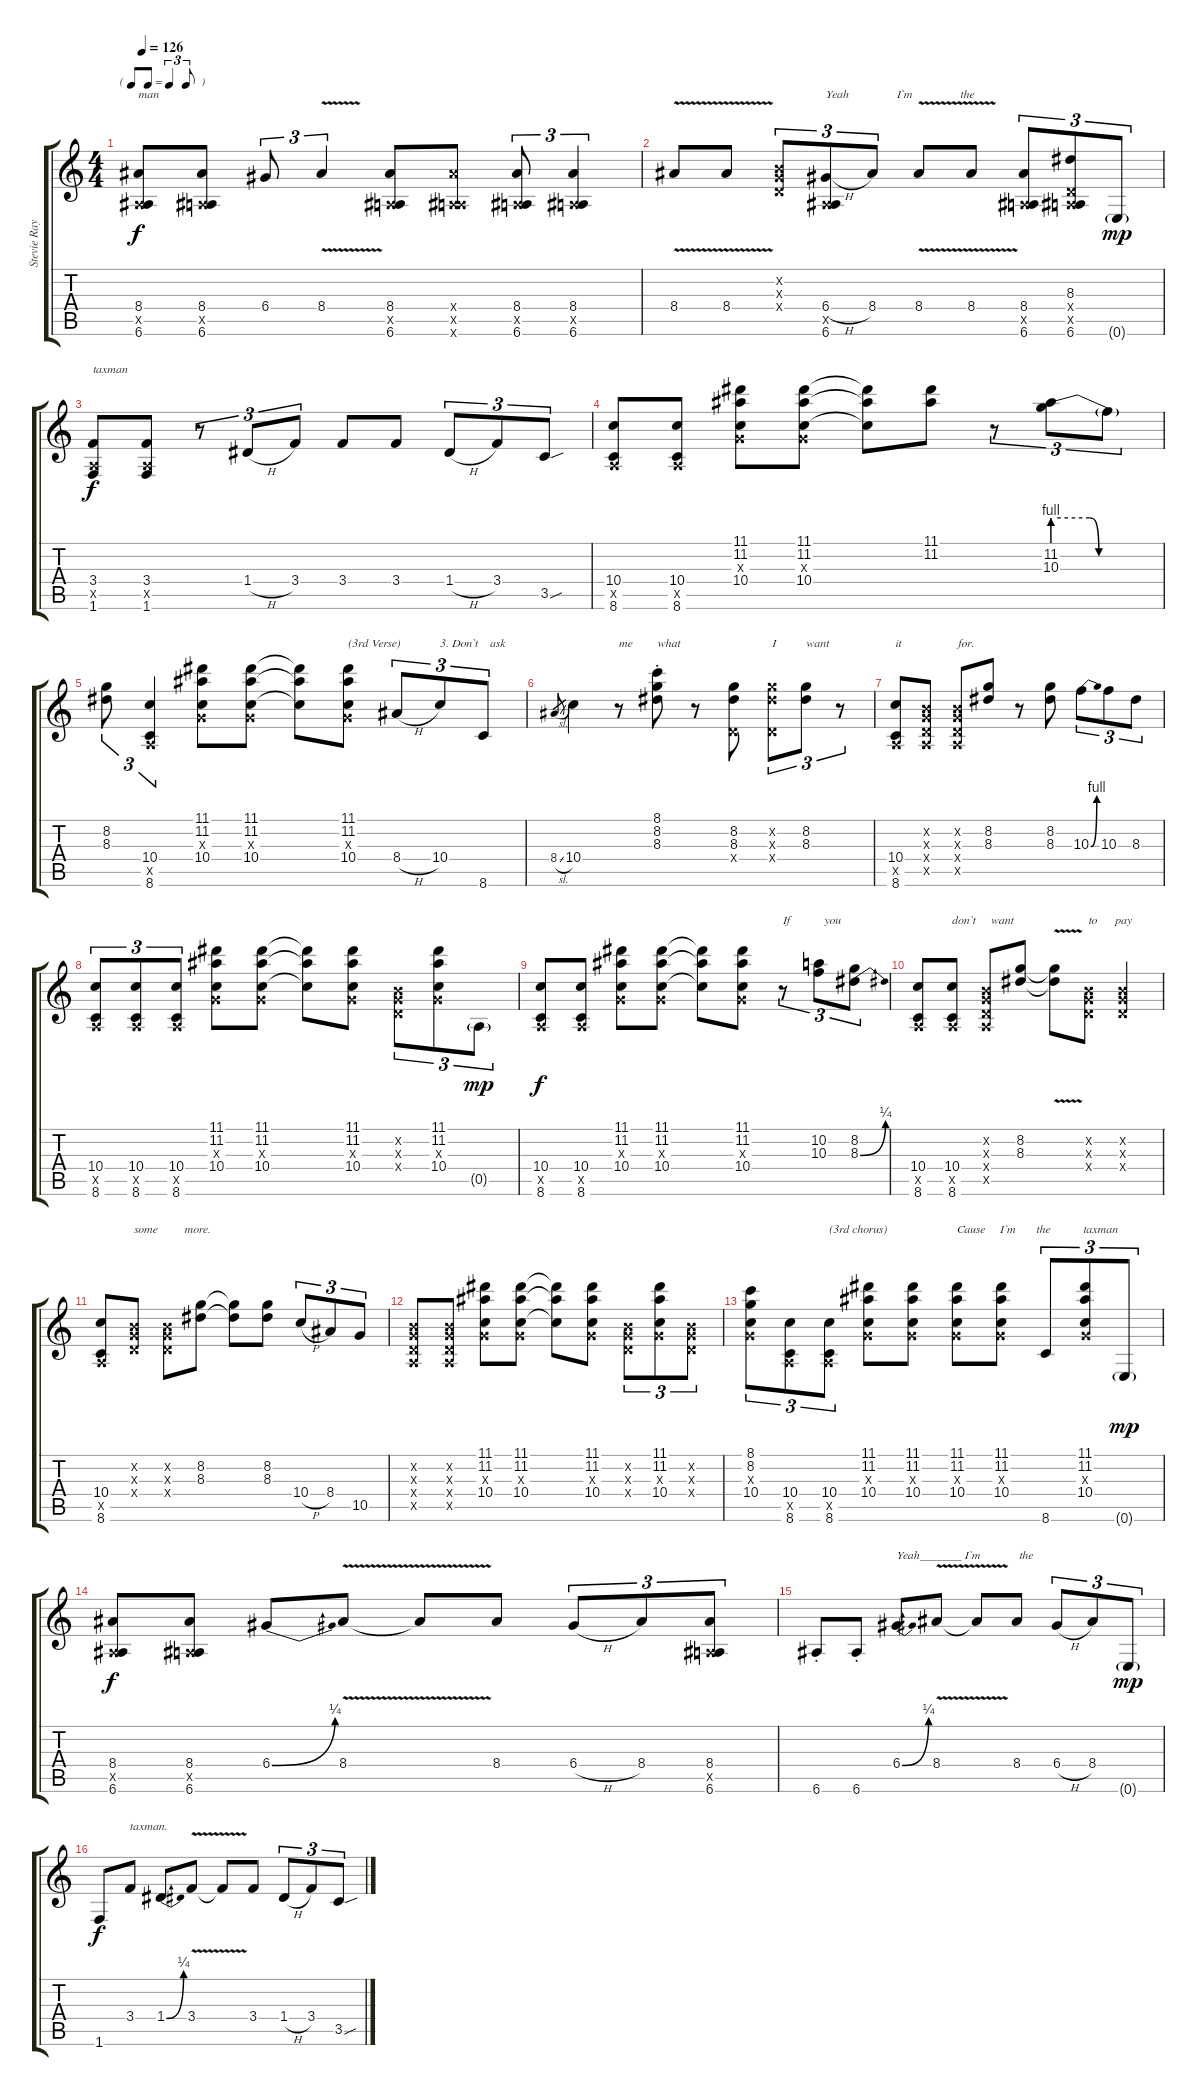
\track ("Stevie Ray Vaughan" "Stevie Ray") {instrument distortionguitar}
\staff {score tabs}
\tuning (E4 B3 G3 D3 A2 E2) {hide}
\ts (4 4)
\tf triplet8th
\tempo 126
\clef g2
\ks c
(8.4 0.5{x} 6.6).8{txt "man" dy f} (8.4 0.5{x} 6.6).8 6.4.8{tu (3 2)} 8.4{v}.4{tu (3 2)} (8.4 0.5{x} 6.6).8 (8.4{x} 0.5{x} 6.6{x}).8 (8.4 0.5{x} 6.6).8{tu (3 2)} (8.4 0.5{x} 6.6).4{tu (3 2)} |
8.4{v}.8 8.4{v}.8 (0.2{x} 0.3{x} 0.4{x}).8{tu (3 2)} (6.4{h} 0.5{x} 6.6).8{tu (3 2) txt "Yeah                I`m                the"} 8.4.8{tu (3 2)} 8.4{v}.8 8.4{v}.8 (8.4 0.5{x} 6.6).8{tu (3 2)} (8.3 0.4{x} 0.5{x} 6.6).8{tu (3 2)} 0.6{g}.8{tu (3 2) dy mp} |
(3.4 0.5{x} 1.6).8{txt "taxman" dy f} (3.4 0.5{x} 1.6).8 r.8{tu (3 2)} 1.4{h}.8{tu (3 2)} 3.4.8{tu (3 2)} 3.4.8 3.4.8 1.4{h}.8{tu (3 2)} 3.4.8{tu (3 2)} 3.5{sou}.8{tu (3 2)} |
(10.4 0.5{x} 8.6).8 (10.4 0.5{x} 8.6).8 (11.1 11.2 0.3{x} 10.4).8 (11.1 11.2 0.3{x} 10.4).8 (11.1{t} 11.2{t} 10.4{t}).8 (11.1 11.2).8 r.8{tu (3 2)} (11.2 10.3{be (custom 0 4 20 4 25 0 60 0)}).8{tu (3 2)} 10.3{t}.8{tu (3 2)} |
(8.2 8.3).8{tu (3 2)} (10.4 0.5{x} 8.6).4{tu (3 2)} (11.1 11.2 0.3{x} 10.4).8 (11.1 11.2 0.3{x} 10.4).8 (11.1{t} 11.2{t} 10.4{t}).8 (11.1 11.2 0.3{x} 10.4).8{txt "(3rd Verse)"} 8.4{h}.8{tu (3 2)} 10.4.8{tu (3 2) txt "3. Don`t    ask"} 8.6.8{tu (3 2)} |
8.4{sl}.8{gr} 10.4.4 r.8{txt "me "} (8.1{st} 8.2 8.3).8{txt "what"} r.8 (8.2 8.3 0.4{x}).8 (8.2{x} 8.3{x} 0.4{x}).8{tu (3 2) txt "I          want"} (8.2 8.3).8{tu (3 2)} r.8{tu (3 2)} |
(10.4 0.5{x} 8.6).8{txt "it "} (0.2{x} 0.3{x} 0.4{x} 0.5{x}).8 (0.2{x} 0.3{x} 0.4{x} 0.5{x}).8{txt "for."} (8.2 8.3).8 r.8 (8.2 8.3).8 10.3{be (bend 0 0 60 4)}.8{tu (3 2)} 10.3.8{tu (3 2)} 8.3.8{tu (3 2)} |
(10.4 0.5{x} 8.6).8{tu (3 2)} (10.4 0.5{x} 8.6).8{tu (3 2)} (10.4 0.5{x} 8.6).8{tu (3 2)} (11.1 11.2 0.3{x} 10.4).8 (11.1 11.2 0.3{x} 10.4).8 (11.1{t} 11.2{t} 10.4{t}).8 (11.1 11.2 0.3{x} 10.4).8 (0.2{x} 0.3{x} 0.4{x}).8{tu (3 2)} (11.1 11.2 0.3{x} 10.4).8{tu (3 2)} 0.5{g}.8{tu (3 2) dy mp} |
(10.4 0.5{x} 8.6).8{dy f} (10.4 0.5{x} 8.6).8 (11.1 11.2 0.3{x} 10.4).8 (11.1 11.2 0.3{x} 10.4).8 (11.1{t} 11.2{t} 10.4{t}).8 (11.1 11.2 0.3{x} 10.4).8 r.8{tu (3 2) txt "If           you"} (10.2 10.3).8{tu (3 2)} (8.2 8.3{be (bend 0 0 60 1)}).8{tu (3 2)} |
(10.4 0.5{x} 8.6).8 (10.4 0.5{x} 8.6).8{txt "don`t     want"} (0.2{x} 0.3{x} 0.4{x} 0.5{x}).8 (8.2 8.3).8 (8.2{v t} 8.3{v t}).8 (0.2{x} 0.3{x} 0.4{x}).8{txt "to      pay"} (0.2{x} 0.3{x} 0.4{x}).4 |
(10.4 0.5{x} 8.6).8 (0.2{x} 0.3{x} 0.4{x}).8{txt "some         more."} (0.2{x} 0.3{x} 0.4{x}).8 (8.2 8.3).8 (8.2{t} 8.3{t}).8 (8.2 8.3).8 10.4{h}.8{tu (3 2)} 8.4.8{tu (3 2)} 10.5.8{tu (3 2)} |
(0.2{x} 0.3{x} 0.4{x} 0.5{x}).8 (0.2{x} 0.3{x} 0.4{x} 0.5{x}).8 (11.1 11.2 0.3{x} 10.4).8 (11.1 11.2 0.3{x} 10.4).8 (11.1{t} 11.2{t} 10.4{t}).8 (11.1 11.2 0.3{x} 10.4).8 (0.2{x} 0.3{x} 0.4{x}).8{tu (3 2)} (11.1 11.2 0.3{x} 10.4).8{tu (3 2)} (0.2{x} 0.3{x} 0.4{x}).8{tu (3 2)} |
(8.1 8.2 0.3{x} 10.4).8{tu (3 2)} (10.4 0.5{x} 8.6).8{tu (3 2)} (10.4 0.5{x} 8.6).8{tu (3 2) txt "(3rd chorus)"} (11.1 11.2 0.3{x} 10.4).8 (11.1 11.2 0.3{x} 10.4).8 (11.1 11.2 0.3{x} 10.4).8{txt "Cause     I`m       the           taxman"} (11.1 11.2 0.3{x} 10.4).8 8.6.8{tu (3 2)} (11.1 11.2 0.3{x} 10.4).8{tu (3 2)} 0.6{g}.8{tu (3 2) dy mp} |
(8.4 0.5{x} 6.6).8{dy f} (8.4 0.5{x} 6.6).8 6.4{be (bend 0 0 60 1)}.8 8.4{v}.8 8.4{t}.8 8.4.8 6.4{h}.8{tu (3 2)} 8.4.8{tu (3 2)} (8.4 0.5{x} 6.6).8{tu (3 2)} |
6.6{st}.8 6.6{st}.8 6.4{be (bend 0 0 60 1)}.8{txt "Yeah_______ I`m             the"} 8.4{v}.8 8.4{t}.8 8.4.8 6.4{h}.8{tu (3 2)} 8.4.8{tu (3 2)} 0.6{g}.8{tu (3 2) dy mp} |
1.6.8{dy f} 3.4.8{txt "taxman."} 1.4{be (bend 0 0 60 1)}.8 3.4{v}.8 3.4{t}.8 3.4.8 1.4{h}.8{tu (3 2)} 3.4.8{tu (3 2)} 3.5{sou}.8{tu (3 2)}
